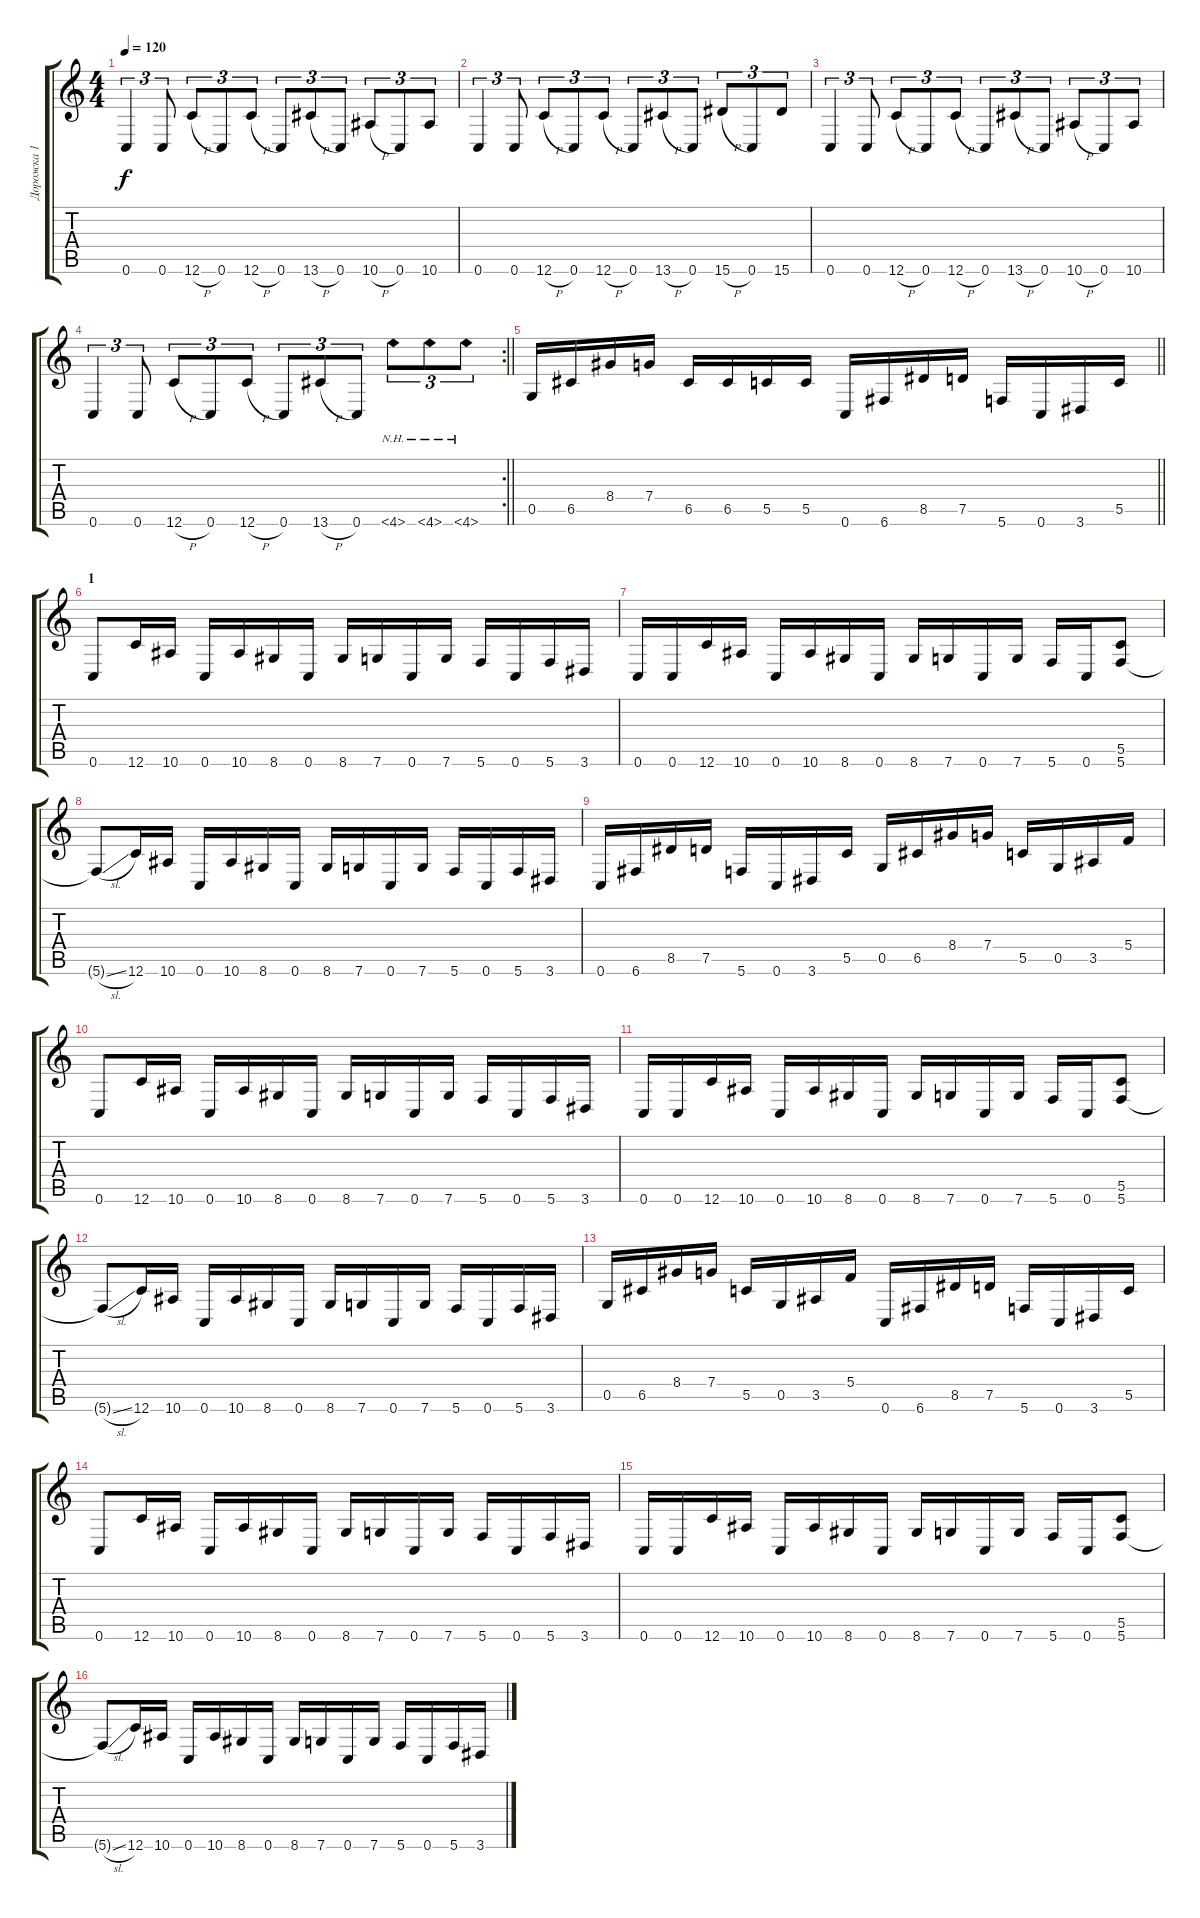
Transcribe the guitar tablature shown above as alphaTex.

\track ("Дорожка 1" "Дорожка 1") {instrument distortionguitar}
\staff {score tabs}
\tuning (D4 A3 F3 C3 G2 C2) {hide}
\ts (4 4)
\tempo 120
\clef g2
\ks c
0.6.4{tu (3 2) dy f} 0.6.8{tu (3 2)} 12.6{h}.8{tu (3 2)} 0.6.8{tu (3 2)} 12.6{h}.8{tu (3 2)} 0.6.8{tu (3 2)} 13.6{h}.8{tu (3 2)} 0.6.8{tu (3 2)} 10.6{h}.8{tu (3 2)} 0.6.8{tu (3 2)} 10.6.8{tu (3 2)} |
0.6.4{tu (3 2)} 0.6.8{tu (3 2)} 12.6{h}.8{tu (3 2)} 0.6.8{tu (3 2)} 12.6{h}.8{tu (3 2)} 0.6.8{tu (3 2)} 13.6{h}.8{tu (3 2)} 0.6.8{tu (3 2)} 15.6{h}.8{tu (3 2)} 0.6.8{tu (3 2)} 15.6.8{tu (3 2)} |
0.6.4{tu (3 2)} 0.6.8{tu (3 2)} 12.6{h}.8{tu (3 2)} 0.6.8{tu (3 2)} 12.6{h}.8{tu (3 2)} 0.6.8{tu (3 2)} 13.6{h}.8{tu (3 2)} 0.6.8{tu (3 2)} 10.6{h}.8{tu (3 2)} 0.6.8{tu (3 2)} 10.6.8{tu (3 2)} |
\rc 2
\barLineRight lightlight
0.6.4{tu (3 2)} 0.6.8{tu (3 2)} 12.6{h}.8{tu (3 2)} 0.6.8{tu (3 2)} 12.6{h}.8{tu (3 2)} 0.6.8{tu (3 2)} 13.6{h}.8{tu (3 2)} 0.6.8{tu (3 2)} 4.6{nh}.8{tu (3 2)} 4.6{nh}.8{tu (3 2)} 4.6{nh}.8{tu (3 2)} |
\section ("" "")
\barLineRight lightlight
0.5.16 6.5.16 8.4.16 7.4.16 6.5.16 6.5.16 5.5.16 5.5.16 0.6.16 6.6.16 8.5.16 7.5.16 5.6.16 0.6.16 3.6.16 5.5.16 |
\section ("" "1")
0.6.8 12.6.16 10.6.16 0.6.16 10.6.16 8.6.16 0.6.16 8.6.16 7.6.16 0.6.16 7.6.16 5.6.16 0.6.16 5.6.16 3.6.16 |
0.6.16 0.6.16 12.6.16 10.6.16 0.6.16 10.6.16 8.6.16 0.6.16 8.6.16 7.6.16 0.6.16 7.6.16 5.6.16 0.6.16 (5.5 5.6).8 |
5.6{sl t}.8 12.6.16 10.6.16 0.6.16 10.6.16 8.6.16 0.6.16 8.6.16 7.6.16 0.6.16 7.6.16 5.6.16 0.6.16 5.6.16 3.6.16 |
0.6.16 6.6.16 8.5.16 7.5.16 5.6.16 0.6.16 3.6.16 5.5.16 0.5.16 6.5.16 8.4.16 7.4.16 5.5.16 0.5.16 3.5.16 5.4.16 |
0.6.8 12.6.16 10.6.16 0.6.16 10.6.16 8.6.16 0.6.16 8.6.16 7.6.16 0.6.16 7.6.16 5.6.16 0.6.16 5.6.16 3.6.16 |
0.6.16 0.6.16 12.6.16 10.6.16 0.6.16 10.6.16 8.6.16 0.6.16 8.6.16 7.6.16 0.6.16 7.6.16 5.6.16 0.6.16 (5.5 5.6).8 |
5.6{sl t}.8 12.6.16 10.6.16 0.6.16 10.6.16 8.6.16 0.6.16 8.6.16 7.6.16 0.6.16 7.6.16 5.6.16 0.6.16 5.6.16 3.6.16 |
0.5.16 6.5.16 8.4.16 7.4.16 5.5.16 0.5.16 3.5.16 5.4.16 0.6.16 6.6.16 8.5.16 7.5.16 5.6.16 0.6.16 3.6.16 5.5.16 |
0.6.8 12.6.16 10.6.16 0.6.16 10.6.16 8.6.16 0.6.16 8.6.16 7.6.16 0.6.16 7.6.16 5.6.16 0.6.16 5.6.16 3.6.16 |
0.6.16 0.6.16 12.6.16 10.6.16 0.6.16 10.6.16 8.6.16 0.6.16 8.6.16 7.6.16 0.6.16 7.6.16 5.6.16 0.6.16 (5.5 5.6).8 |
5.6{sl t}.8 12.6.16 10.6.16 0.6.16 10.6.16 8.6.16 0.6.16 8.6.16 7.6.16 0.6.16 7.6.16 5.6.16 0.6.16 5.6.16 3.6.16
